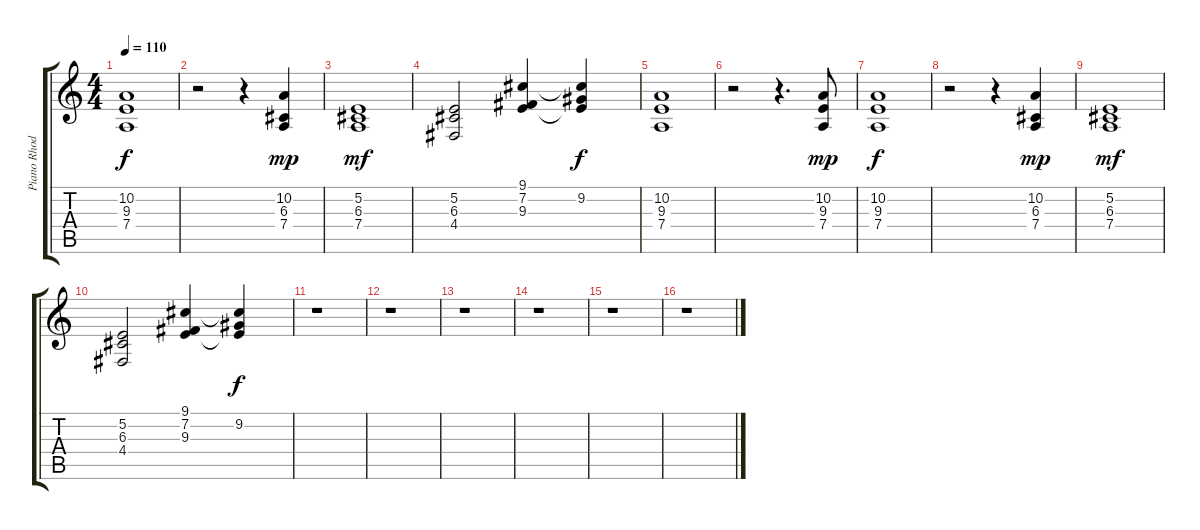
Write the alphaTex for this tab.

\track ("Piano Rhodes" "Piano Rhod") {instrument electricpiano1}
\staff {score tabs}
\tuning (E4 B3 G3 D3 A2 E2) {hide}
\ts (4 4)
\tempo 110
\clef g2
\ks c
(10.2 9.3 7.4).1{dy f volume 8} |
r.2 r.4 (10.2 6.3 7.4).4{dy mp} |
(5.2 6.3 7.4).1{dy mf} |
(5.2 6.3 4.4).2 (9.1 7.2 9.3).4 (9.1{t} 9.2 9.3{t}).4{dy f} |
(10.2 9.3 7.4).1{volume 8} |
r.2 r.4{d} (10.2 9.3 7.4).8{dy mp} |
(10.2 9.3 7.4).1{dy f volume 8} |
r.2 r.4 (10.2 6.3 7.4).4{dy mp} |
(5.2 6.3 7.4).1{dy mf} |
(5.2 6.3 4.4).2 (9.1 7.2 9.3).4 (9.1{t} 9.2 9.3{t}).4{dy f} |
r.1 |
r.1 |
r.1 |
r.1 |
r.1 |
r.1
